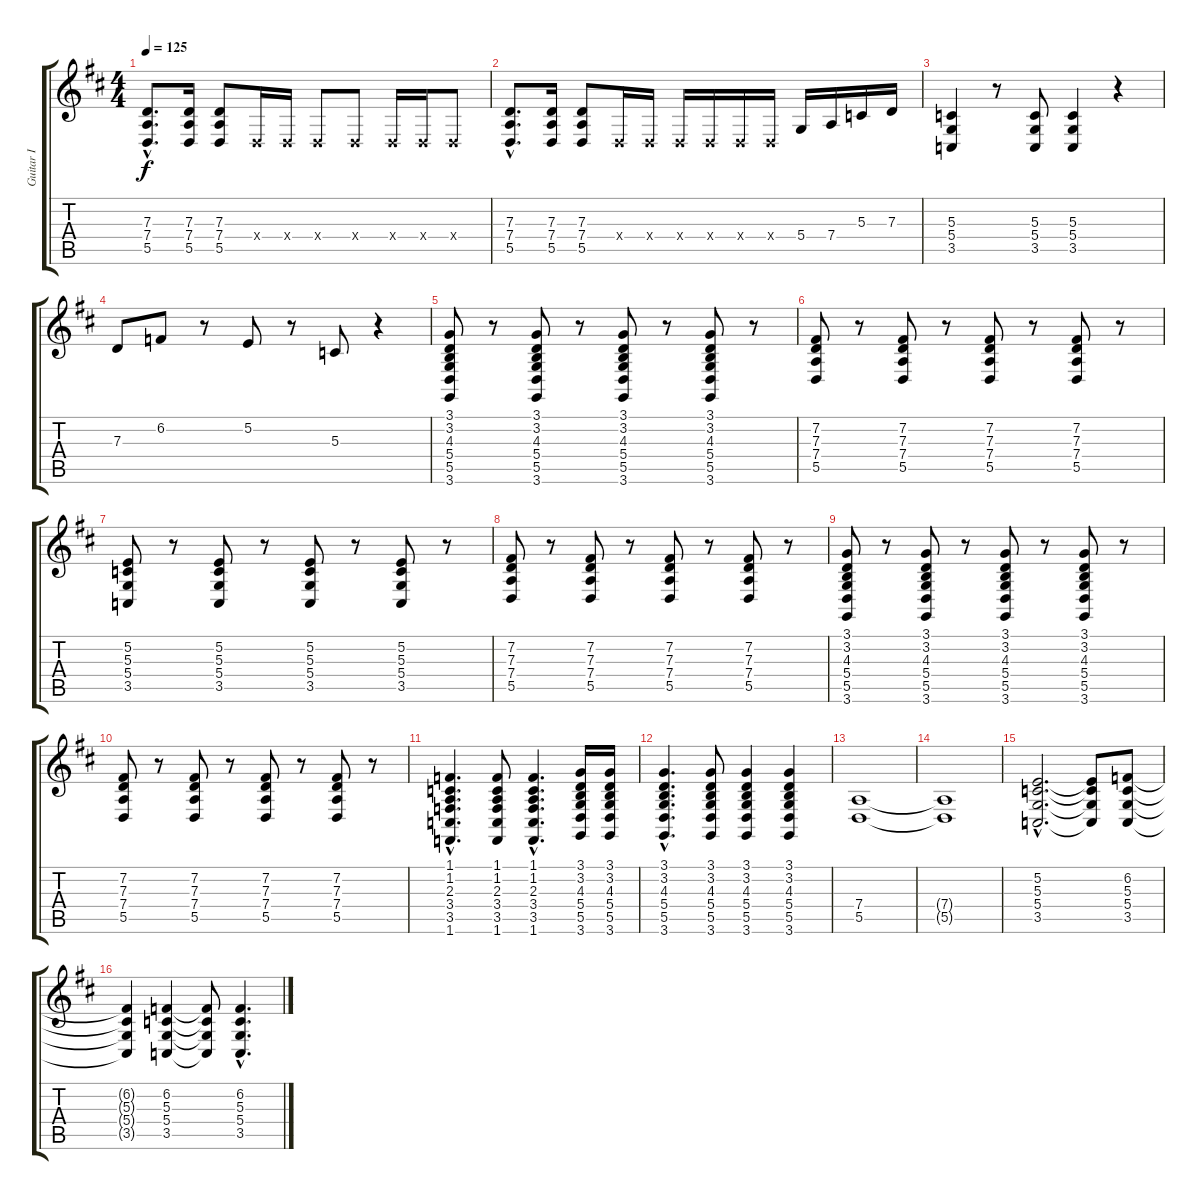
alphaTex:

\track ("Guitar I" "Guitar I") {instrument lead2sawtooth}
\staff {score tabs}
\tuning (E4 B3 G3 D3 A2 E2) {hide}
\ts (4 4)
\tempo 125
\clef g2
\ks d
(7.3{hac} 7.4{hac} 5.5{hac}).8{d dy f} (7.3 7.4 5.5).16 (7.3 7.4 5.5).8 0.4{x}.16 0.4{x}.16 0.4{x}.8 0.4{x}.8 0.4{x}.16 0.4{x}.16 0.4{x}.8 |
(7.3{hac} 7.4{hac} 5.5{hac}).8{d} (7.3 7.4 5.5).16 (7.3 7.4 5.5).8 0.4{x}.16 0.4{x}.16 0.4{x}.16 0.4{x}.16 0.4{x}.16 0.4{x}.16 5.4.16 7.4.16 5.3.16 7.3.16 |
(5.3 5.4 3.5).4 r.8 (5.3 5.4 3.5).8 (5.3 5.4 3.5).4 r.4 |
7.3.8 6.2.8 r.8 5.2.8 r.8 5.3.8 r.4 |
(3.1 3.2 4.3 5.4 5.5 3.6).8 r.8 (3.1 3.2 4.3 5.4 5.5 3.6).8 r.8 (3.1 3.2 4.3 5.4 5.5 3.6).8 r.8 (3.1 3.2 4.3 5.4 5.5 3.6).8 r.8 |
(7.2 7.3 7.4 5.5).8 r.8 (7.2 7.3 7.4 5.5).8 r.8 (7.2 7.3 7.4 5.5).8 r.8 (7.2 7.3 7.4 5.5).8 r.8 |
(5.2 5.3 5.4 3.5).8 r.8 (5.2 5.3 5.4 3.5).8 r.8 (5.2 5.3 5.4 3.5).8 r.8 (5.2 5.3 5.4 3.5).8 r.8 |
(7.2 7.3 7.4 5.5).8 r.8 (7.2 7.3 7.4 5.5).8 r.8 (7.2 7.3 7.4 5.5).8 r.8 (7.2 7.3 7.4 5.5).8 r.8 |
(3.1 3.2 4.3 5.4 5.5 3.6).8 r.8 (3.1 3.2 4.3 5.4 5.5 3.6).8 r.8 (3.1 3.2 4.3 5.4 5.5 3.6).8 r.8 (3.1 3.2 4.3 5.4 5.5 3.6).8 r.8 |
(7.2 7.3 7.4 5.5).8 r.8 (7.2 7.3 7.4 5.5).8 r.8 (7.2 7.3 7.4 5.5).8 r.8 (7.2 7.3 7.4 5.5).8 r.8 |
(1.1{hac} 1.2{hac} 2.3{hac} 3.4{hac} 3.5{hac} 1.6{hac}).4{d} (1.1 1.2 2.3 3.4 3.5 1.6).8 (1.1{hac} 1.2{hac} 2.3{hac} 3.4{hac} 3.5{hac} 1.6{hac}).4{d} (3.1 3.2 4.3 5.4 5.5 3.6).16 (3.1 3.2 4.3 5.4 5.5 3.6).16 |
(3.1{hac} 3.2{hac} 4.3{hac} 5.4{hac} 5.5{hac} 3.6{hac}).4{d} (3.1 3.2 4.3 5.4 5.5 3.6).8 (3.1 3.2 4.3 5.4 5.5 3.6).4 (3.1 3.2 4.3 5.4 5.5 3.6).4 |
(7.4 5.5).1 |
(7.4{t} 5.5{t}).1 |
(5.2{hac} 5.3{hac} 5.4{hac} 3.5{hac}).2{d} (5.2{t} 5.3{t} 5.4{t} 3.5{t}).8 (6.2 5.3 5.4 3.5).8 |
(6.2{t} 5.3{t} 5.4{t} 3.5{t}).4 (6.2 5.3 5.4 3.5).4 (6.2{t} 5.3{t} 5.4{t} 3.5{t}).8 (6.2{hac} 5.3{hac} 5.4{hac} 3.5{hac}).4{d}
